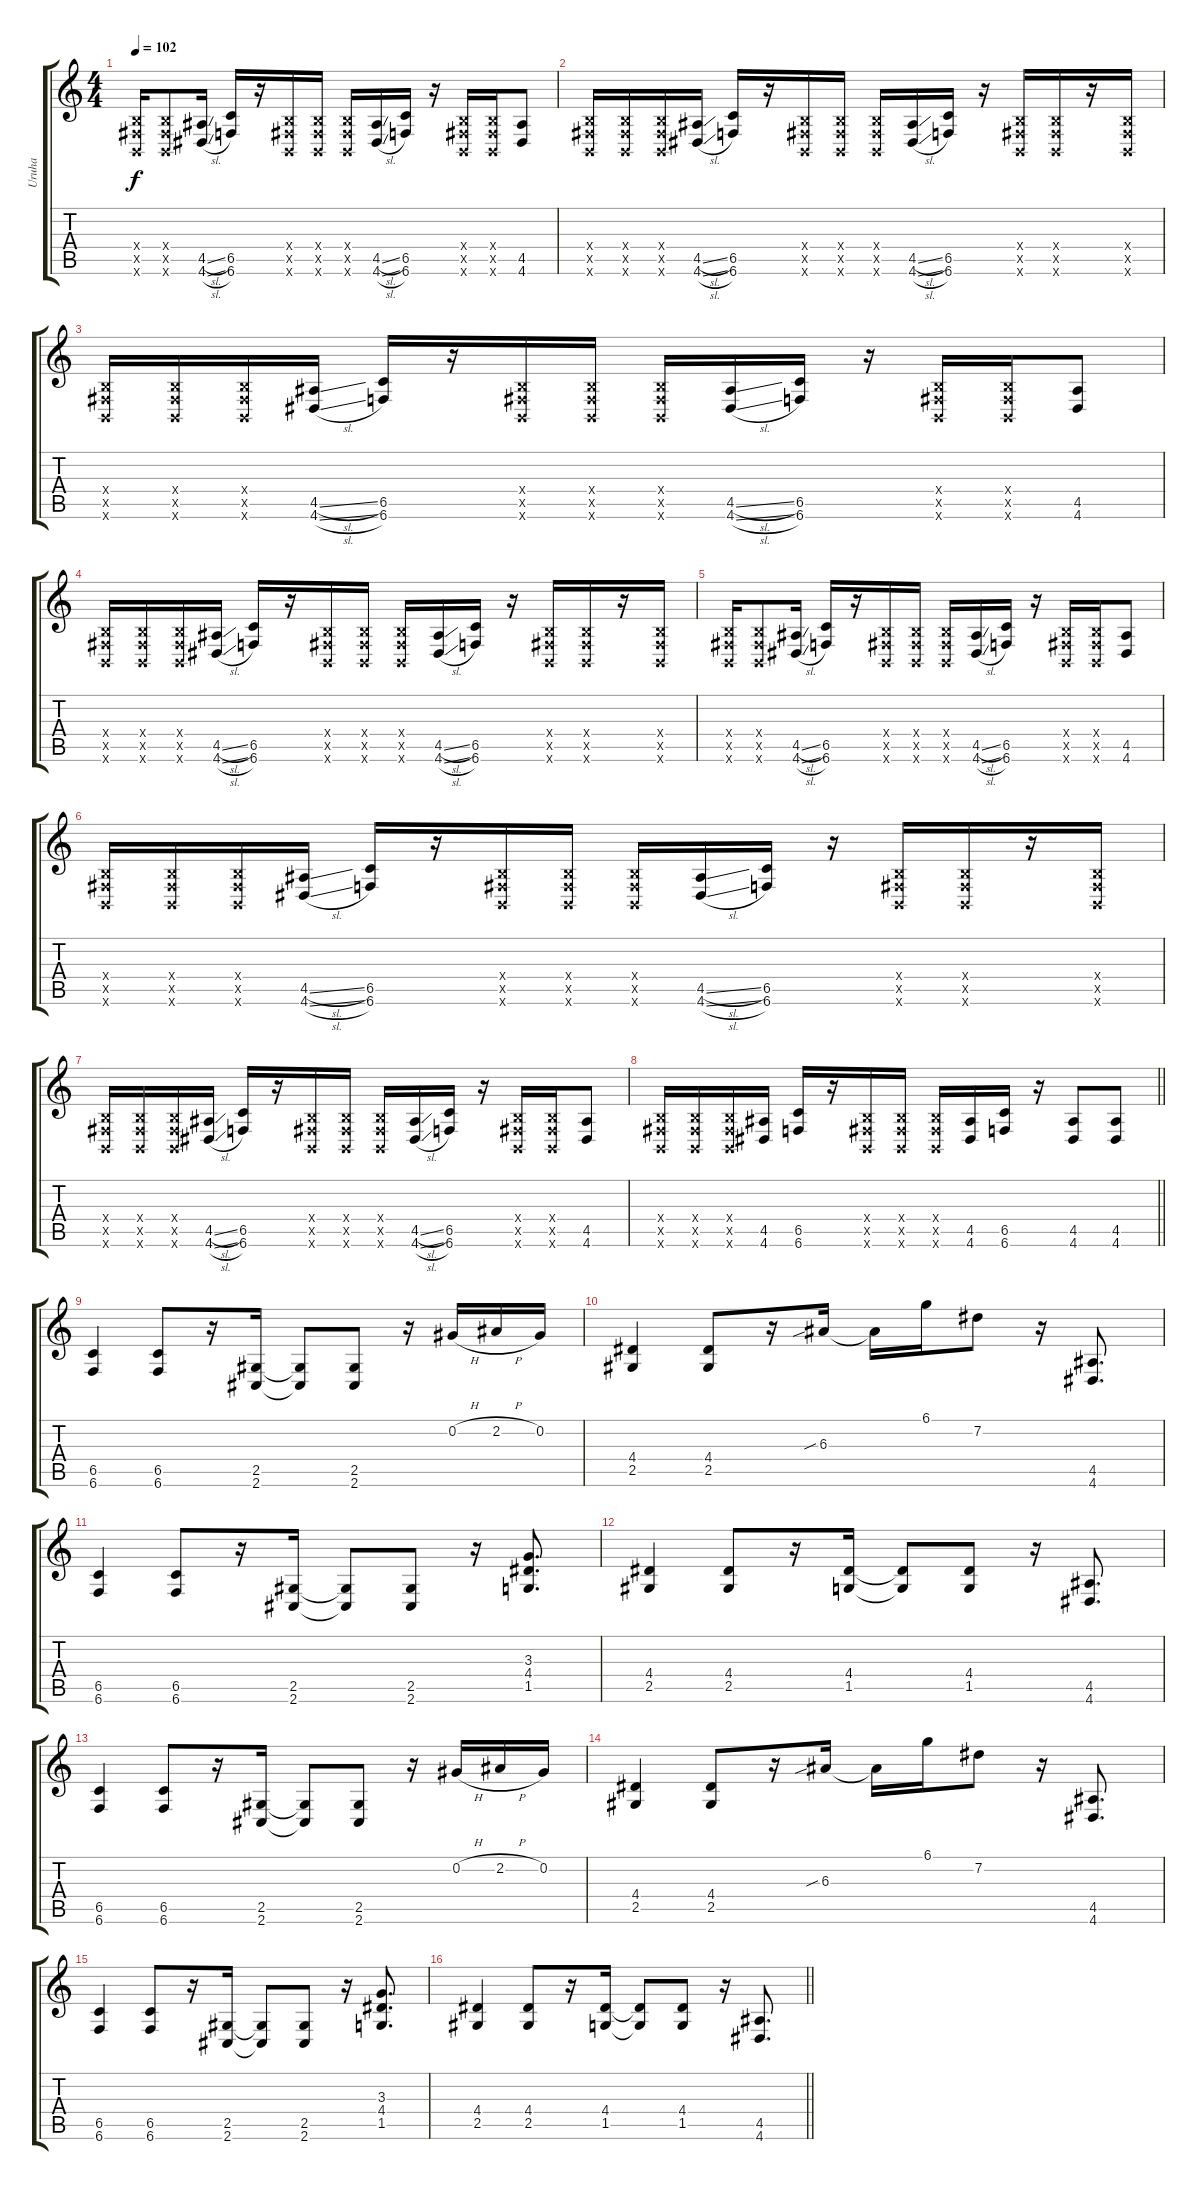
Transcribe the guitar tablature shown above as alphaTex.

\track ("Uruha" "Uruha") {instrument distortionguitar}
\staff {score tabs}
\tuning (Db4 Ab3 E3 B2 Gb2 B1) {hide}
\ts (4 4)
\tempo 102
\clef g2
\ks c
(0.4{x} 0.5{x} 0.6{x}).16{dy f} (0.4{x} 0.5{x} 0.6{x}).8 (4.5{sl} 4.6{sl}).16 (6.5 6.6).16 r.16 (0.4{x} 0.5{x} 0.6{x}).16 (0.4{x} 0.5{x} 0.6{x}).16 (0.4{x} 0.5{x} 0.6{x}).16 (4.5{sl} 4.6{sl}).16 (6.5 6.6).16 r.16 (0.4{x} 0.5{x} 0.6{x}).16 (0.4{x} 0.5{x} 0.6{x}).16 (4.5 4.6).8 |
(0.4{x} 0.5{x} 0.6{x}).16 (0.4{x} 0.5{x} 0.6{x}).16 (0.4{x} 0.5{x} 0.6{x}).16 (4.5{sl} 4.6{sl}).16 (6.5 6.6).16 r.16 (0.4{x} 0.5{x} 0.6{x}).16 (0.4{x} 0.5{x} 0.6{x}).16 (0.4{x} 0.5{x} 0.6{x}).16 (4.5{sl} 4.6{sl}).16 (6.5 6.6).16 r.16 (0.4{x} 0.5{x} 0.6{x}).16 (0.4{x} 0.5{x} 0.6{x}).16 r.16 (0.4{x} 0.5{x} 0.6{x}).16 |
(0.4{x} 0.5{x} 0.6{x}).16 (0.4{x} 0.5{x} 0.6{x}).16 (0.4{x} 0.5{x} 0.6{x}).16 (4.5{sl} 4.6{sl}).16 (6.5 6.6).16 r.16 (0.4{x} 0.5{x} 0.6{x}).16 (0.4{x} 0.5{x} 0.6{x}).16 (0.4{x} 0.5{x} 0.6{x}).16 (4.5{sl} 4.6{sl}).16 (6.5 6.6).16 r.16 (0.4{x} 0.5{x} 0.6{x}).16 (0.4{x} 0.5{x} 0.6{x}).16 (4.5 4.6).8 |
(0.4{x} 0.5{x} 0.6{x}).16 (0.4{x} 0.5{x} 0.6{x}).16 (0.4{x} 0.5{x} 0.6{x}).16 (4.5{sl} 4.6{sl}).16 (6.5 6.6).16 r.16 (0.4{x} 0.5{x} 0.6{x}).16 (0.4{x} 0.5{x} 0.6{x}).16 (0.4{x} 0.5{x} 0.6{x}).16 (4.5{sl} 4.6{sl}).16 (6.5 6.6).16 r.16 (0.4{x} 0.5{x} 0.6{x}).16 (0.4{x} 0.5{x} 0.6{x}).16 r.16 (0.4{x} 0.5{x} 0.6{x}).16 |
(0.4{x} 0.5{x} 0.6{x}).16 (0.4{x} 0.5{x} 0.6{x}).8 (4.5{sl} 4.6{sl}).16 (6.5 6.6).16 r.16 (0.4{x} 0.5{x} 0.6{x}).16 (0.4{x} 0.5{x} 0.6{x}).16 (0.4{x} 0.5{x} 0.6{x}).16 (4.5{sl} 4.6{sl}).16 (6.5 6.6).16 r.16 (0.4{x} 0.5{x} 0.6{x}).16 (0.4{x} 0.5{x} 0.6{x}).16 (4.5 4.6).8 |
(0.4{x} 0.5{x} 0.6{x}).16 (0.4{x} 0.5{x} 0.6{x}).16 (0.4{x} 0.5{x} 0.6{x}).16 (4.5{sl} 4.6{sl}).16 (6.5 6.6).16 r.16 (0.4{x} 0.5{x} 0.6{x}).16 (0.4{x} 0.5{x} 0.6{x}).16 (0.4{x} 0.5{x} 0.6{x}).16 (4.5{sl} 4.6{sl}).16 (6.5 6.6).16 r.16 (0.4{x} 0.5{x} 0.6{x}).16 (0.4{x} 0.5{x} 0.6{x}).16 r.16 (0.4{x} 0.5{x} 0.6{x}).16 |
(0.4{x} 0.5{x} 0.6{x}).16 (0.4{x} 0.5{x} 0.6{x}).16 (0.4{x} 0.5{x} 0.6{x}).16 (4.5{sl} 4.6{sl}).16 (6.5 6.6).16 r.16 (0.4{x} 0.5{x} 0.6{x}).16 (0.4{x} 0.5{x} 0.6{x}).16 (0.4{x} 0.5{x} 0.6{x}).16 (4.5{sl} 4.6{sl}).16 (6.5 6.6).16 r.16 (0.4{x} 0.5{x} 0.6{x}).16 (0.4{x} 0.5{x} 0.6{x}).16 (4.5 4.6).8 |
\barLineRight lightlight
(0.4{x} 0.5{x} 0.6{x}).16 (0.4{x} 0.5{x} 0.6{x}).16 (0.4{x} 0.5{x} 0.6{x}).16 (4.5 4.6).16 (6.5 6.6).16 r.16 (0.4{x} 0.5{x} 0.6{x}).16 (0.4{x} 0.5{x} 0.6{x}).16 (0.4{x} 0.5{x} 0.6{x}).16 (4.5 4.6).16 (6.5 6.6).16 r.16 (4.5 4.6).8 (4.5 4.6).8 |
(6.5 6.6).4 (6.5 6.6).8 r.16 (2.5 2.6).16 (2.5{t} 2.6{t}).8 (2.5 2.6).8 r.16 0.2{h}.16 2.2{h}.16 0.2.16 |
(4.4 2.5).4 (4.4 2.5).8 r.16 6.3{sib}.16 6.3{t}.16 6.1.16 7.2.8 r.16 (4.5 4.6).8{d} |
(6.5 6.6).4 (6.5 6.6).8 r.16 (2.5 2.6).16 (2.5{t} 2.6{t}).8 (2.5 2.6).8 r.16 (3.3 4.4 1.5).8{d} |
(4.4 2.5).4 (4.4 2.5).8 r.16 (4.4 1.5).16 (4.4{t} 1.5{t}).8 (4.4 1.5).8 r.16 (4.5 4.6).8{d} |
(6.5 6.6).4 (6.5 6.6).8 r.16 (2.5 2.6).16 (2.5{t} 2.6{t}).8 (2.5 2.6).8 r.16 0.2{h}.16 2.2{h}.16 0.2.16 |
(4.4 2.5).4 (4.4 2.5).8 r.16 6.3{sib}.16 6.3{t}.16 6.1.16 7.2.8 r.16 (4.5 4.6).8{d} |
(6.5 6.6).4 (6.5 6.6).8 r.16 (2.5 2.6).16 (2.5{t} 2.6{t}).8 (2.5 2.6).8 r.16 (3.3 4.4 1.5).8{d} |
\barLineRight lightlight
(4.4 2.5).4 (4.4 2.5).8 r.16 (4.4 1.5).16 (4.4{t} 1.5{t}).8 (4.4 1.5).8 r.16 (4.5 4.6).8{d}
